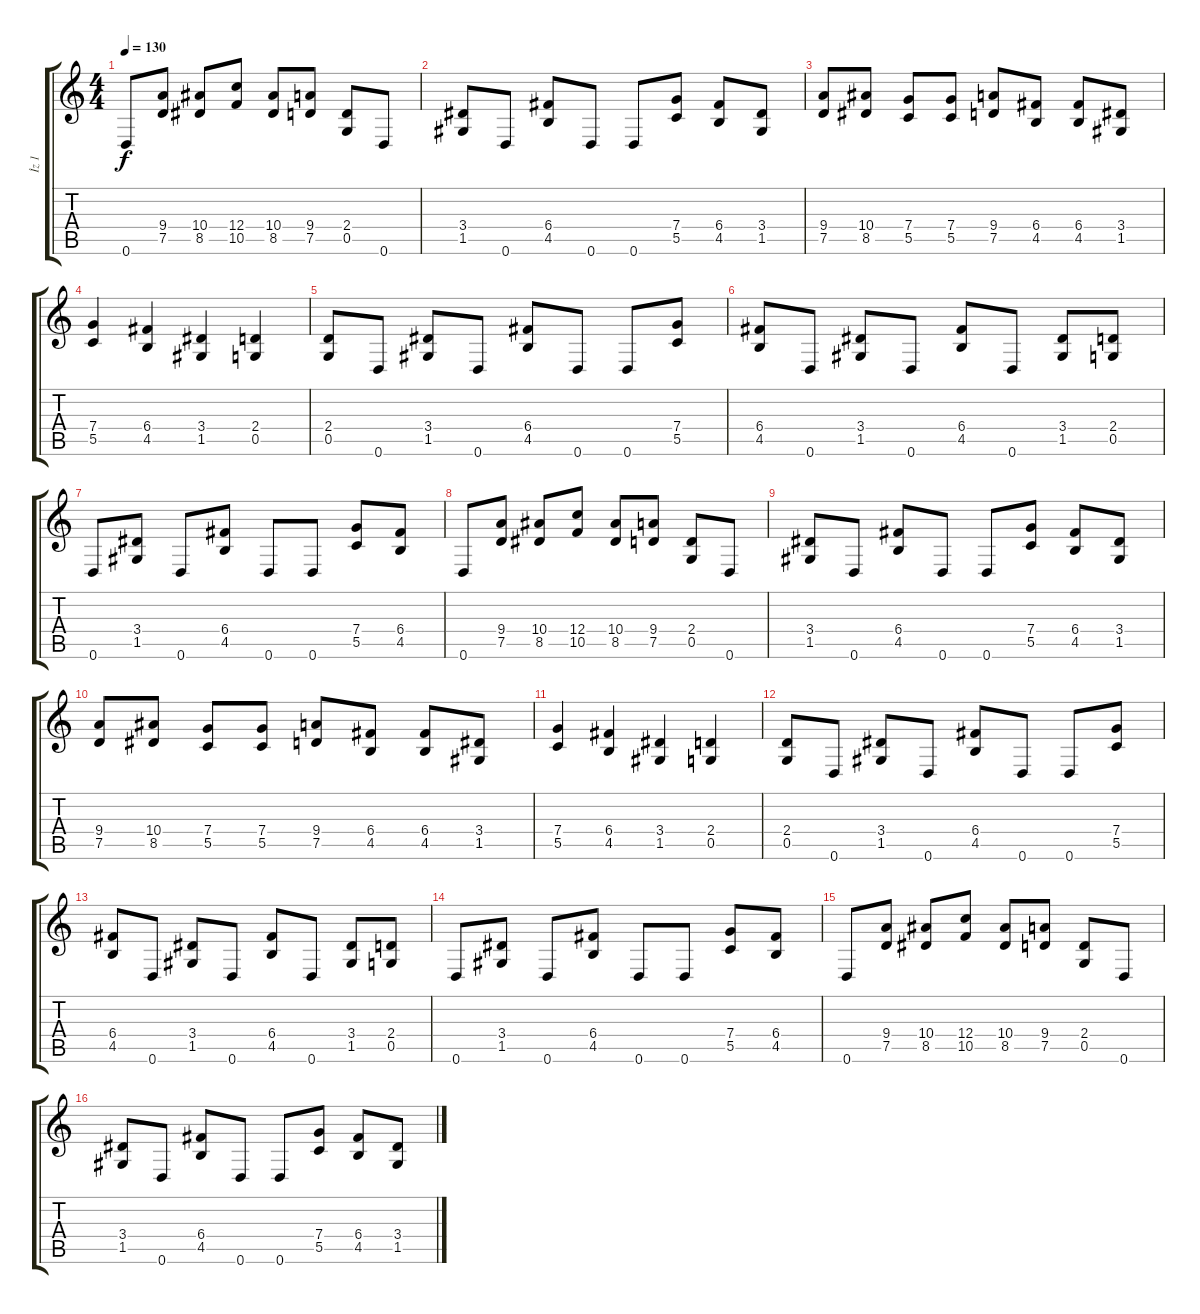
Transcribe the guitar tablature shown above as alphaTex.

\track ("İz 1" "İz 1") {instrument distortionguitar}
\staff {score tabs}
\tuning (D4 A3 F3 C3 G2 D2) {hide}
\ts (4 4)
\tempo 130
\clef g2
\ks c
0.6.8{dy f} (9.4 7.5).8 (10.4 8.5).8 (12.4 10.5).8 (10.4 8.5).8 (9.4 7.5).8 (2.4 0.5).8 0.6.8 |
(3.4 1.5).8 0.6.8 (6.4 4.5).8 0.6.8 0.6.8 (7.4 5.5).8 (6.4 4.5).8 (3.4 1.5).8 |
(9.4 7.5).8 (10.4 8.5).8 (7.4 5.5).8 (7.4 5.5).8 (9.4 7.5).8 (6.4 4.5).8 (6.4 4.5).8 (3.4 1.5).8 |
(7.4 5.5).4 (6.4 4.5).4 (3.4 1.5).4 (2.4 0.5).4 |
(2.4 0.5).8 0.6.8 (3.4 1.5).8 0.6.8 (6.4 4.5).8 0.6.8 0.6.8 (7.4 5.5).8 |
(6.4 4.5).8 0.6.8 (3.4 1.5).8 0.6.8 (6.4 4.5).8 0.6.8 (3.4 1.5).8 (2.4 0.5).8 |
0.6.8 (3.4 1.5).8 0.6.8 (6.4 4.5).8 0.6.8 0.6.8 (7.4 5.5).8 (6.4 4.5).8 |
0.6.8 (9.4 7.5).8 (10.4 8.5).8 (12.4 10.5).8 (10.4 8.5).8 (9.4 7.5).8 (2.4 0.5).8 0.6.8 |
(3.4 1.5).8 0.6.8 (6.4 4.5).8 0.6.8 0.6.8 (7.4 5.5).8 (6.4 4.5).8 (3.4 1.5).8 |
(9.4 7.5).8 (10.4 8.5).8 (7.4 5.5).8 (7.4 5.5).8 (9.4 7.5).8 (6.4 4.5).8 (6.4 4.5).8 (3.4 1.5).8 |
(7.4 5.5).4 (6.4 4.5).4 (3.4 1.5).4 (2.4 0.5).4 |
(2.4 0.5).8 0.6.8 (3.4 1.5).8 0.6.8 (6.4 4.5).8 0.6.8 0.6.8 (7.4 5.5).8 |
(6.4 4.5).8 0.6.8 (3.4 1.5).8 0.6.8 (6.4 4.5).8 0.6.8 (3.4 1.5).8 (2.4 0.5).8 |
0.6.8 (3.4 1.5).8 0.6.8 (6.4 4.5).8 0.6.8 0.6.8 (7.4 5.5).8 (6.4 4.5).8 |
0.6.8 (9.4 7.5).8 (10.4 8.5).8 (12.4 10.5).8 (10.4 8.5).8 (9.4 7.5).8 (2.4 0.5).8 0.6.8 |
(3.4 1.5).8 0.6.8 (6.4 4.5).8 0.6.8 0.6.8 (7.4 5.5).8 (6.4 4.5).8 (3.4 1.5).8
